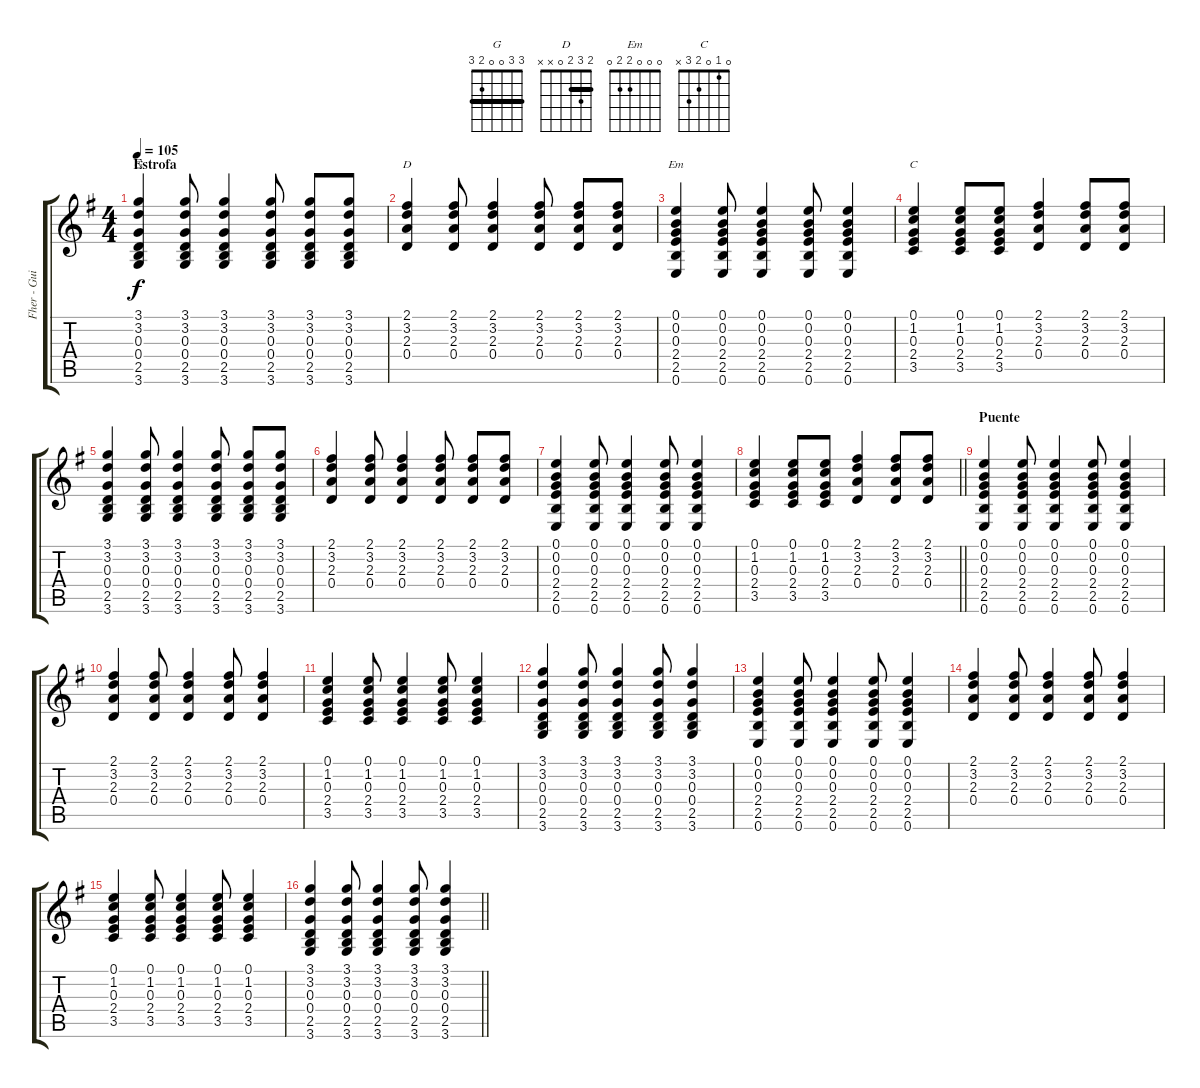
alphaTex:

\track ("Fher - Guitarra" "Fher - Gui") {instrument acousticguitarsteel}
\staff {score tabs}
\tuning (E4 B3 G3 D3 A2 E2) {hide}
\chord ("G" 3 3 0 0 2 3) {barre 3}
\chord ("D" 2 3 2 0 x x) {barre 2}
\chord ("Em" 0 0 0 2 2 0)
\chord ("C" 0 1 0 2 3 x)
\ts (4 4)
\section ("" "Estrofa")
\tempo 105
\clef g2
\ks g
(3.1 3.2 0.3 0.4 2.5 3.6).4{ch "G" dy f} (3.1 3.2 0.3 0.4 2.5 3.6).8 (3.1 3.2 0.3 0.4 2.5 3.6).4 (3.1 3.2 0.3 0.4 2.5 3.6).8 (3.1 3.2 0.3 0.4 2.5 3.6).8 (3.1 3.2 0.3 0.4 2.5 3.6).8 |
(2.1 3.2 2.3 0.4).4{ch "D"} (2.1 3.2 2.3 0.4).8 (2.1 3.2 2.3 0.4).4 (2.1 3.2 2.3 0.4).8 (2.1 3.2 2.3 0.4).8 (2.1 3.2 2.3 0.4).8 |
(0.1 0.2 0.3 2.4 2.5 0.6).4{ch "Em"} (0.1 0.2 0.3 2.4 2.5 0.6).8 (0.1 0.2 0.3 2.4 2.5 0.6).4 (0.1 0.2 0.3 2.4 2.5 0.6).8 (0.1 0.2 0.3 2.4 2.5 0.6).4 |
(0.1 1.2 0.3 2.4 3.5).4{ch "C"} (0.1 1.2 0.3 2.4 3.5).8 (0.1 1.2 0.3 2.4 3.5).8 (2.1 3.2 2.3 0.4).4 (2.1 3.2 2.3 0.4).8 (2.1 3.2 2.3 0.4).8 |
(3.1 3.2 0.3 0.4 2.5 3.6).4 (3.1 3.2 0.3 0.4 2.5 3.6).8 (3.1 3.2 0.3 0.4 2.5 3.6).4 (3.1 3.2 0.3 0.4 2.5 3.6).8 (3.1 3.2 0.3 0.4 2.5 3.6).8 (3.1 3.2 0.3 0.4 2.5 3.6).8 |
(2.1 3.2 2.3 0.4).4 (2.1 3.2 2.3 0.4).8 (2.1 3.2 2.3 0.4).4 (2.1 3.2 2.3 0.4).8 (2.1 3.2 2.3 0.4).8 (2.1 3.2 2.3 0.4).8 |
(0.1 0.2 0.3 2.4 2.5 0.6).4 (0.1 0.2 0.3 2.4 2.5 0.6).8 (0.1 0.2 0.3 2.4 2.5 0.6).4 (0.1 0.2 0.3 2.4 2.5 0.6).8 (0.1 0.2 0.3 2.4 2.5 0.6).4 |
\barLineRight lightlight
(0.1 1.2 0.3 2.4 3.5).4 (0.1 1.2 0.3 2.4 3.5).8 (0.1 1.2 0.3 2.4 3.5).8 (2.1 3.2 2.3 0.4).4 (2.1 3.2 2.3 0.4).8 (2.1 3.2 2.3 0.4).8 |
\section ("" "Puente")
(0.1 0.2 0.3 2.4 2.5 0.6).4 (0.1 0.2 0.3 2.4 2.5 0.6).8 (0.1 0.2 0.3 2.4 2.5 0.6).4 (0.1 0.2 0.3 2.4 2.5 0.6).8 (0.1 0.2 0.3 2.4 2.5 0.6).4 |
(2.1 3.2 2.3 0.4).4 (2.1 3.2 2.3 0.4).8 (2.1 3.2 2.3 0.4).4 (2.1 3.2 2.3 0.4).8 (2.1 3.2 2.3 0.4).4 |
(0.1 1.2 0.3 2.4 3.5).4 (0.1 1.2 0.3 2.4 3.5).8 (0.1 1.2 0.3 2.4 3.5).4 (0.1 1.2 0.3 2.4 3.5).8 (0.1 1.2 0.3 2.4 3.5).4 |
(3.1 3.2 0.3 0.4 2.5 3.6).4 (3.1 3.2 0.3 0.4 2.5 3.6).8 (3.1 3.2 0.3 0.4 2.5 3.6).4 (3.1 3.2 0.3 0.4 2.5 3.6).8 (3.1 3.2 0.3 0.4 2.5 3.6).4 |
(0.1 0.2 0.3 2.4 2.5 0.6).4 (0.1 0.2 0.3 2.4 2.5 0.6).8 (0.1 0.2 0.3 2.4 2.5 0.6).4 (0.1 0.2 0.3 2.4 2.5 0.6).8 (0.1 0.2 0.3 2.4 2.5 0.6).4 |
(2.1 3.2 2.3 0.4).4 (2.1 3.2 2.3 0.4).8 (2.1 3.2 2.3 0.4).4 (2.1 3.2 2.3 0.4).8 (2.1 3.2 2.3 0.4).4 |
(0.1 1.2 0.3 2.4 3.5).4 (0.1 1.2 0.3 2.4 3.5).8 (0.1 1.2 0.3 2.4 3.5).4 (0.1 1.2 0.3 2.4 3.5).8 (0.1 1.2 0.3 2.4 3.5).4 |
\barLineRight lightlight
(3.1 3.2 0.3 0.4 2.5 3.6).4 (3.1 3.2 0.3 0.4 2.5 3.6).8 (3.1 3.2 0.3 0.4 2.5 3.6).4 (3.1 3.2 0.3 0.4 2.5 3.6).8 (3.1 3.2 0.3 0.4 2.5 3.6).4
